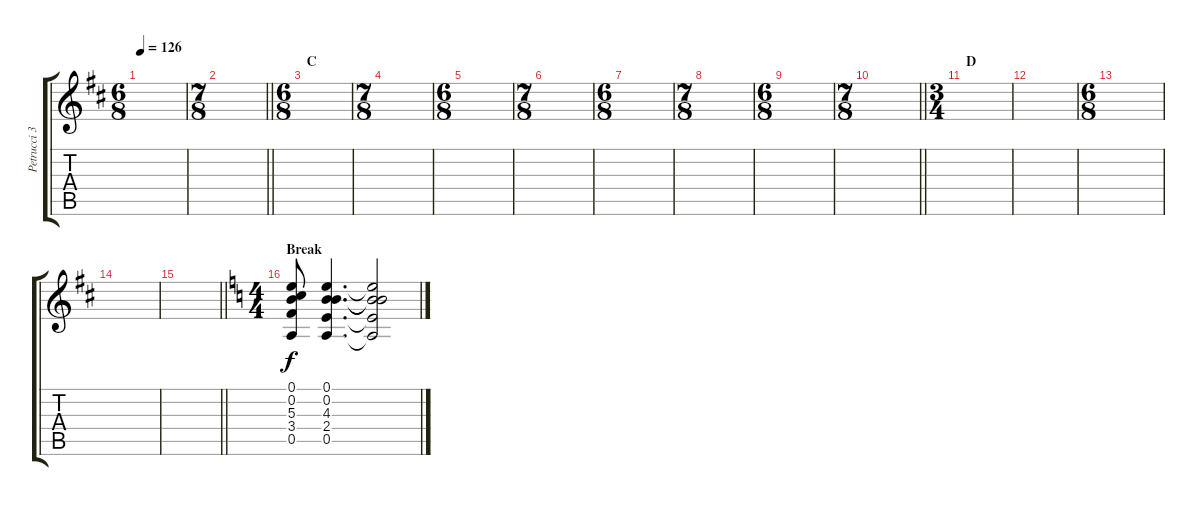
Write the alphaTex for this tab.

\track ("Petrucci 3" "Petrucci 3") {instrument electricguitarclean}
\staff {score tabs}
\tuning (E4 B3 G3 D3 A2 E2) {hide}
\ts (6 8)
\tempo 126
\clef g2
\ks bminor
|
\ts (7 8)
\barLineRight lightlight
|
\ts (6 8)
\section ("" "C")
|
\ts (7 8)
|
\ts (6 8)
|
\ts (7 8)
|
\ts (6 8)
|
\ts (7 8)
|
\ts (6 8)
|
\ts (7 8)
\barLineRight lightlight
|
\ts (3 4)
\section ("" "D")
|
|
\ts (6 8)
|
|
\barLineRight lightlight
|
\ts (4 4)
\section ("" "Break")
\ks aminor
(0.1 0.2 5.3 3.4 0.5).8 (0.1 0.2 4.3 2.4 0.5).4{d} (0.1{t} 0.2{t} 4.3{t} 2.4{t} 0.5{t}).2
